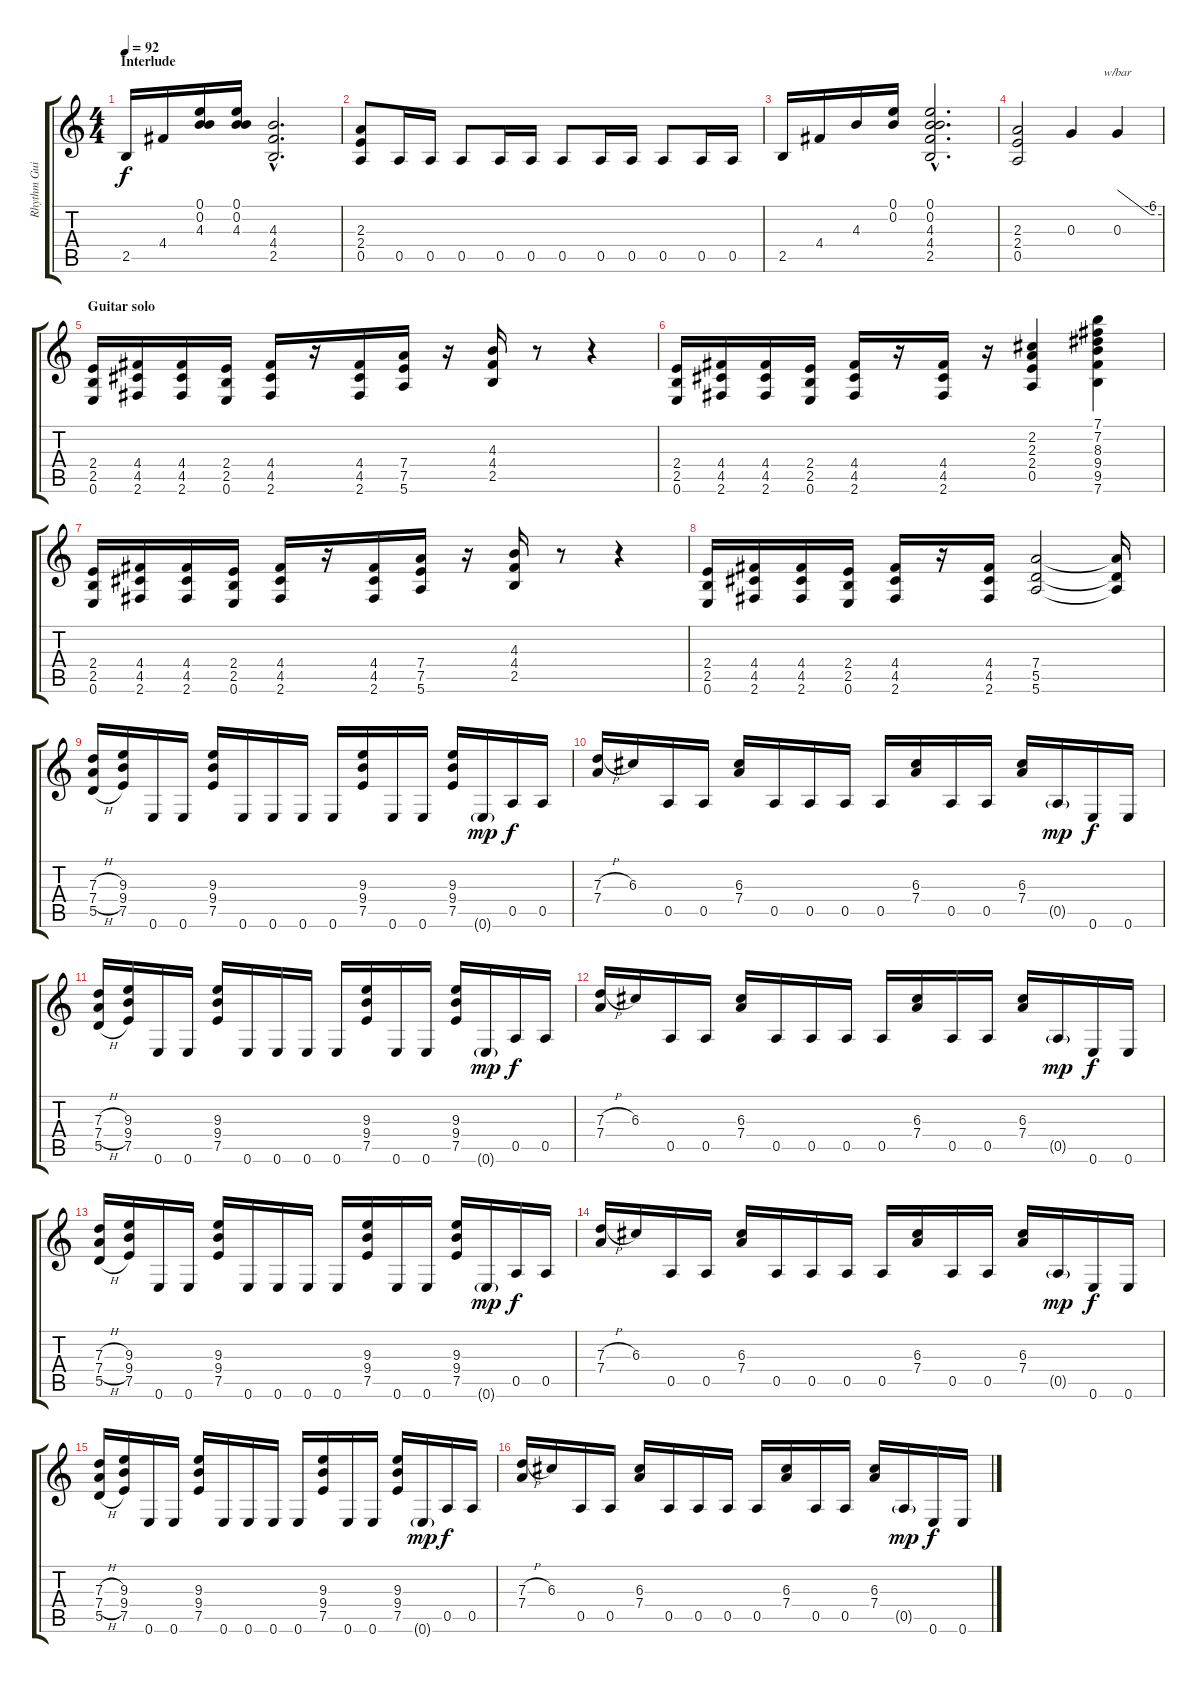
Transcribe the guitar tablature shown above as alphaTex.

\track ("Rhythm Guitar" "Rhythm Gui") {instrument distortionguitar}
\staff {score tabs}
\tuning (E4 B3 G3 D3 A2 E2) {hide}
\ts (4 4)
\section ("" "Interlude")
\tempo 92
\clef g2
\ks c
2.5.16{dy f} 4.4.16 (0.1 0.2 4.3).16 (0.1 0.2 4.3).16 (4.3{hac} 4.4{hac} 2.5{hac}).2{d} |
(2.3 2.4 0.5).8 0.5.16 0.5.16 0.5.8 0.5.16 0.5.16 0.5.8 0.5.16 0.5.16 0.5.8 0.5.16 0.5.16 |
2.5.16 4.4.16 4.3.16 (0.1 0.2).16 (0.1{hac} 0.2{hac} 4.3{hac} 4.4{hac} 2.5{hac}).2{d} |
(2.3 2.4 0.5).2 0.3.4 0.3.4{tbe (custom default 0 0 45 -24 60 -24)} |
\section ("" "Guitar solo")
(2.4 2.5 0.6).16 (4.4 4.5 2.6).16 (4.4 4.5 2.6).16 (2.4 2.5 0.6).16 (4.4 4.5 2.6).16 r.16 (4.4 4.5 2.6).16 (7.4 7.5 5.6).16 r.16 (4.3 4.4 2.5).16 r.8 r.4 |
(2.4 2.5 0.6).16 (4.4 4.5 2.6).16 (4.4 4.5 2.6).16 (2.4 2.5 0.6).16 (4.4 4.5 2.6).16 r.16 (4.4 4.5 2.6).16 r.16 (2.2 2.3 2.4 0.5).4 (7.1 7.2 8.3 9.4 9.5 7.6).4 |
(2.4 2.5 0.6).16 (4.4 4.5 2.6).16 (4.4 4.5 2.6).16 (2.4 2.5 0.6).16 (4.4 4.5 2.6).16 r.16 (4.4 4.5 2.6).16 (7.4 7.5 5.6).16 r.16 (4.3 4.4 2.5).16 r.8 r.4 |
(2.4 2.5 0.6).16 (4.4 4.5 2.6).16 (4.4 4.5 2.6).16 (2.4 2.5 0.6).16 (4.4 4.5 2.6).16 r.16 (4.4 4.5 2.6).16 (7.4 5.5 5.6).2 (7.4{t} 5.5{t} 5.6{t}).16 |
(7.3{h} 7.4{h} 5.5{h}).16 (9.3 9.4 7.5).16 0.6.16 0.6.16 (9.3 9.4 7.5).16 0.6.16 0.6.16 0.6.16 0.6.16 (9.3 9.4 7.5).16 0.6.16 0.6.16 (9.3 9.4 7.5).16 0.6{g}.16{dy mp} 0.5.16{dy f} 0.5.16 |
(7.3{h} 7.4).16 6.3.16 0.5.16 0.5.16 (6.3 7.4).16 0.5.16 0.5.16 0.5.16 0.5.16 (6.3 7.4).16 0.5.16 0.5.16 (6.3 7.4).16 0.5{g}.16{dy mp} 0.6.16{dy f} 0.6.16 |
(7.3{h} 7.4{h} 5.5{h}).16 (9.3 9.4 7.5).16 0.6.16 0.6.16 (9.3 9.4 7.5).16 0.6.16 0.6.16 0.6.16 0.6.16 (9.3 9.4 7.5).16 0.6.16 0.6.16 (9.3 9.4 7.5).16 0.6{g}.16{dy mp} 0.5.16{dy f} 0.5.16 |
(7.3{h} 7.4).16 6.3.16 0.5.16 0.5.16 (6.3 7.4).16 0.5.16 0.5.16 0.5.16 0.5.16 (6.3 7.4).16 0.5.16 0.5.16 (6.3 7.4).16 0.5{g}.16{dy mp} 0.6.16{dy f} 0.6.16 |
(7.3{h} 7.4{h} 5.5{h}).16 (9.3 9.4 7.5).16 0.6.16 0.6.16 (9.3 9.4 7.5).16 0.6.16 0.6.16 0.6.16 0.6.16 (9.3 9.4 7.5).16 0.6.16 0.6.16 (9.3 9.4 7.5).16 0.6{g}.16{dy mp} 0.5.16{dy f} 0.5.16 |
(7.3{h} 7.4).16 6.3.16 0.5.16 0.5.16 (6.3 7.4).16 0.5.16 0.5.16 0.5.16 0.5.16 (6.3 7.4).16 0.5.16 0.5.16 (6.3 7.4).16 0.5{g}.16{dy mp} 0.6.16{dy f} 0.6.16 |
(7.3{h} 7.4{h} 5.5{h}).16 (9.3 9.4 7.5).16 0.6.16 0.6.16 (9.3 9.4 7.5).16 0.6.16 0.6.16 0.6.16 0.6.16 (9.3 9.4 7.5).16 0.6.16 0.6.16 (9.3 9.4 7.5).16 0.6{g}.16{dy mp} 0.5.16{dy f} 0.5.16 |
(7.3{h} 7.4).16 6.3.16 0.5.16 0.5.16 (6.3 7.4).16 0.5.16 0.5.16 0.5.16 0.5.16 (6.3 7.4).16 0.5.16 0.5.16 (6.3 7.4).16 0.5{g}.16{dy mp} 0.6.16{dy f} 0.6.16
